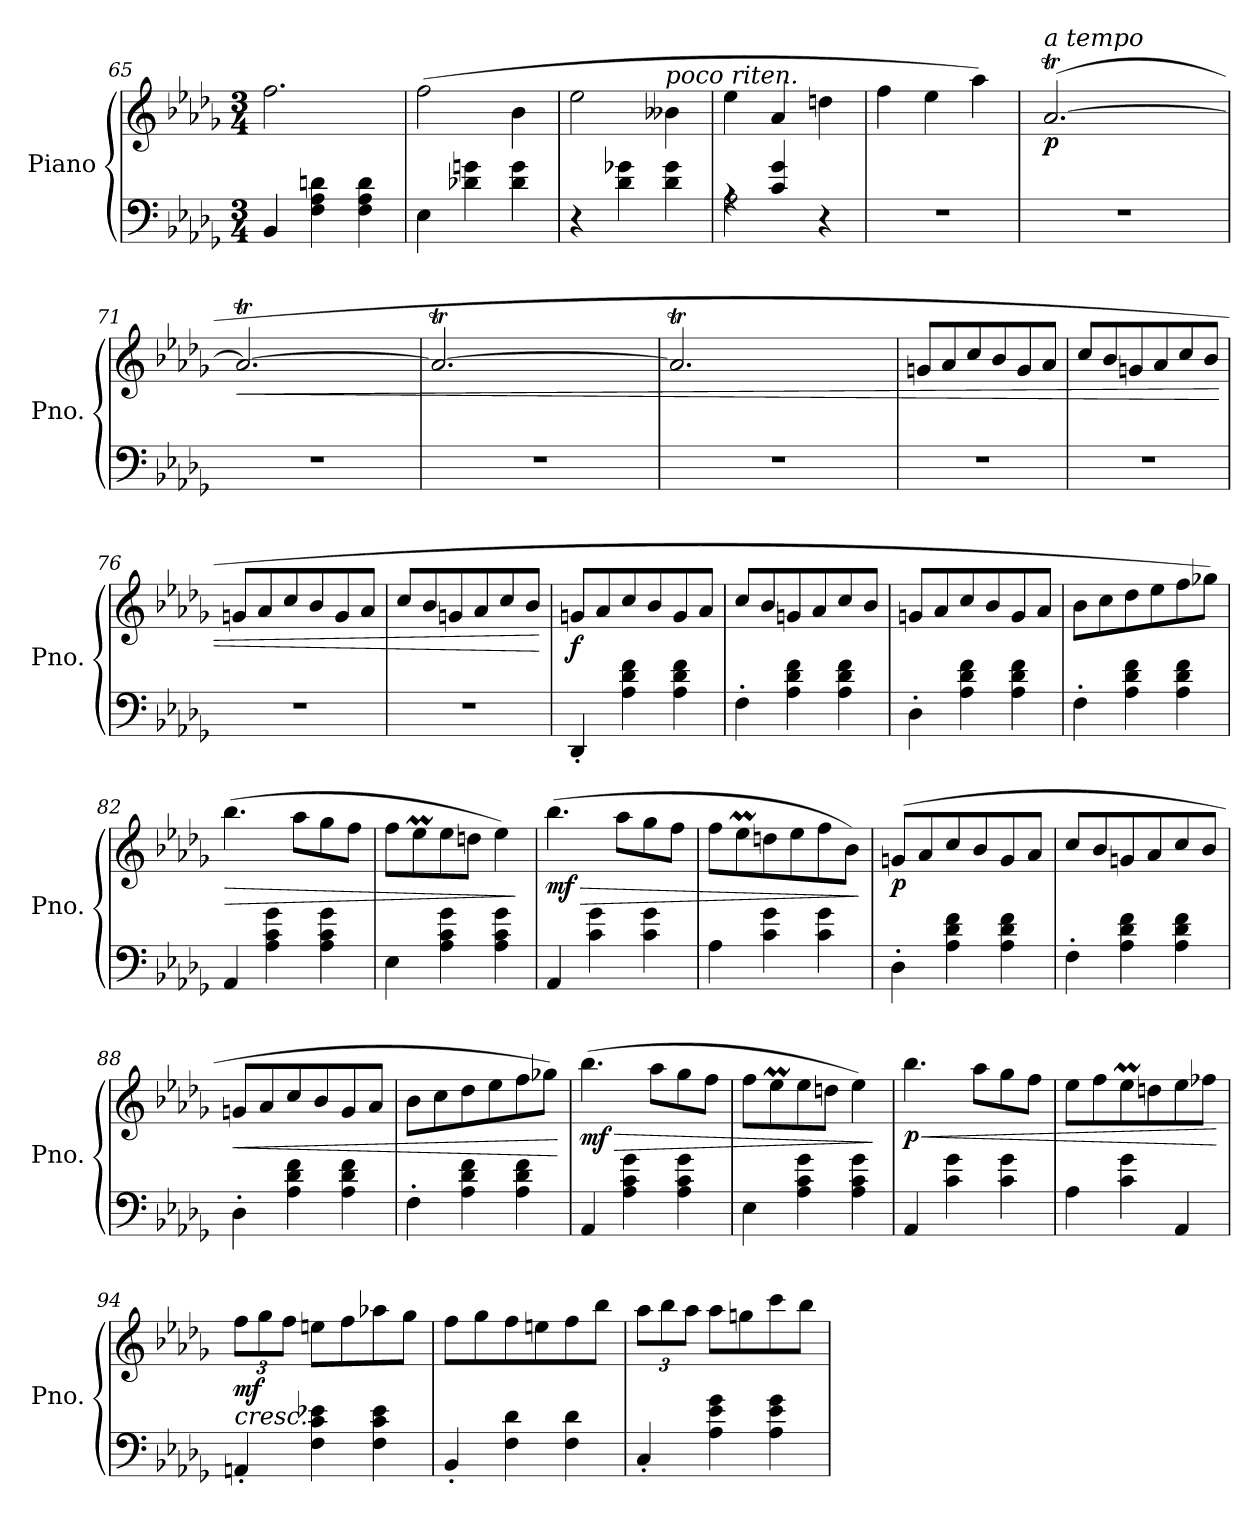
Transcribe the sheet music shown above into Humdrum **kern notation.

**kern	**kern	**dynam
*part1	*part1	*part1
*staff2	*staff1	*staff1/2
*I"Piano	*	*
*I'Pno.	*	*
*clefF4	*clefG2	*
*k[b-e-a-d-g-]	*k[b-e-a-d-g-]	*
*M3/4	*M3/4	*
=65	=65	=65
4BB-/	2.ff\	.
4F\ 4A-\ 4dn\	.	.
4F\ 4A-\ 4d\	.	.
=66	=66	=66
4E-\	(>2ff\	.
4d-X\ 4gn\	.	.
4d-\ 4g\	4b-\	.
=67	=67	=67
4r	2ee-\	.
4d-\ 4g-X\	.	.
*	*MM295	*
!	!LO:TX:a:i:t=poco riten.	!
4d-\ 4g-\	4b--X\	.
=68	=68	=68
*	*MM290	*
*^	*	*
4rA	2A-\	4ee-\	.
*	*	*MM285	*
4c/ 4g-/	.	4a-/	.
*	*	*MM280	*
4r	4ryy	4ddn\	.
*v	*v	*	*
=69	=69	=69
*	*MM275	*
2.r	4ff\	.
*	*MM270	*
.	4ee-\	.
*	*MM260	*
.	4aa-\)	.
!!LO:PB:g=z
=70	=70	=70
*	*MM300	*
*	*^	*
!	!LO:TX:a:i:t=a tempo	!	!
!	!	!	!LO:DY:b
2.r	(>[2.a-T/	8a-/Lyy	p
.	.	8b-!/Jyy	.
.	.	8a-!/Lyy	.
.	.	8b-!/Jyy	.
.	.	8a-!/Lyy	.
.	.	8b-!/Jyy	.
=71	=71	=71	=71
!	!	!	!LO:HP:b
*	*	*Xbrackettup	*
2.r	2.a-T/_	12a-/Lyy	<
.	.	12b-!/yy	.
.	.	12a-!/Jyy	.
.	.	12b-!/Lyy	.
.	.	12a-!/yy	.
.	.	12b-!/Jyy	.
.	.	12a-!/Lyy	.
.	.	12b-!/yy	.
.	.	12a-!/Jyy	.
=72	=72	=72	=72
2.r	2.a-T/_	16b-/LLyy	.
.	.	16a-!/yy	.
.	.	16b-!/yy	.
.	.	16a-!/JJyy	.
.	.	16b-!/LLyy	.
.	.	16a-!/yy	.
.	.	16b-!/yy	.
.	.	16a-!/JJyy	.
.	.	16b-!/LLyy	.
.	.	16a-!/yy	.
.	.	16b-!/yy	.
.	.	16a-!/JJyy	.
=73	=73	=73	=73
2.r	2.a-T/]	16b-/LLyy	.
.	.	16a-!/yy	.
.	.	16b-!/yy	.
.	.	16a-!/JJyy	.
.	.	16b-!/LLyy	.
.	.	16a-!/yy	.
.	.	16b-!/yy	.
.	.	16a-!/JJyy	.
.	.	16b-!/LLyy	.
.	.	16a-!/yy	.
.	.	16b-!/yy	.
.	.	16a-!/JJyy	.
*	*v	*v	*
=74	=74	=74
2.r	8gn/L	.
.	8a-/	.
.	8cc/	.
.	8b-/	.
.	8g/	.
.	8a-/J	.
=75	=75	=75
2.r	8cc/L	.
.	8b-/	.
.	8gn/	.
.	8a-/	.
.	8cc/	.
.	8b-/J	.
=76	=76	=76
2.r	8gn/L	.
.	8a-/	.
.	8cc/	.
.	8b-/	.
.	8g/	.
.	8a-/J	.
=77	=77	=77
2.r	8cc/L	.
.	8b-/	.
.	8gn/	.
.	8a-/	.
.	8cc/	.
.	8b-/J	.
.	.	[
!!LO:LB:g=z
=78	=78	=78
!	!	!LO:DY:b
4DD-'/	8gn/L	f
.	8a-/	.
4A-\ 4d-\ 4f\	8cc/	.
.	8b-/	.
4A-\ 4d-\ 4f\	8g/	.
.	8a-/J	.
=79	=79	=79
4F'\	8cc/L	.
.	8b-/	.
4A-\ 4d-\ 4f\	8gn/	.
.	8a-/	.
4A-\ 4d-\ 4f\	8cc/	.
.	8b-/J	.
=80	=80	=80
4D-'\	8gn/L	.
.	8a-/	.
4A-\ 4d-\ 4f\	8cc/	.
.	8b-/	.
4A-\ 4d-\ 4f\	8g/	.
.	8a-/J	.
=81	=81	=81
4F'\	8b-\L	.
.	8cc\	.
4A-\ 4d-\ 4f\	8dd-\	.
.	8ee-\	.
4A-\ 4d-\ 4f\	8ff\	.
.	8gg-X\J)	.
=82	=82	=82
!	!	!LO:HP:b
4AA-/	(>4.bb-\	>
4A-\ 4c\ 4g-\	.	.
.	8aa-\L	.
4A-\ 4c\ 4g-\	8gg-\	.
.	8ff\J	.
=83	=83	=83
4E-\	8ff\L	.
.	8ee-M\	.
4A-\ 4c\ 4g-\	8ee-\	.
.	8ddn\J	.
4A-\ 4c\ 4g-\	4ee-\)	.
.	.	]
!!LO:LB:g=z
=84	=84	=84
!	!	!LO:HP:b
!	!	!LO:DY:n=1:b
4AA-/	(>4.bb-\	> mf
4c\ 4g-\	.	.
.	8aa-\L	.
4c\ 4g-\	8gg-\	.
.	8ff\J	.
=85	=85	=85
4A-\	8ff\L	.
.	8ee-M\	.
4c\ 4g-\	8ddn\	.
.	8ee-\	.
4c\ 4g-\	8ff\	.
.	8b-\J)	.
.	.	]
=86	=86	=86
!	!	!LO:DY:b
4D-'\	(>8gn/L	p
.	8a-/	.
4A-\ 4d-\ 4f\	8cc/	.
.	8b-/	.
4A-\ 4d-\ 4f\	8g/	.
.	8a-/J	.
=87	=87	=87
4F'\	8cc/L	.
.	8b-/	.
4A-\ 4d-\ 4f\	8gn/	.
.	8a-/	.
4A-\ 4d-\ 4f\	8cc/	.
.	8b-/J	.
=88	=88	=88
!	!	!LO:HP:b
4D-'\	8gn/L	<
.	8a-/	.
4A-\ 4d-\ 4f\	8cc/	.
.	8b-/	.
4A-\ 4d-\ 4f\	8g/	.
.	8a-/J	.
!!LO:LB:g=z
=89	=89	=89
4F'\	8b-\L	.
.	8cc\	.
4A-\ 4d-\ 4f\	8dd-\	.
.	8ee-\	.
4A-\ 4d-\ 4f\	8ff\	.
.	8gg-X\J)	.
.	.	[
=90	=90	=90
!	!	!LO:HP:b
!	!	!LO:DY:n=1:b
4AA-/	(>4.bb-\	> mf
4A-\ 4c\ 4g-\	.	.
.	8aa-\L	.
4A-\ 4c\ 4g-\	8gg-\	.
.	8ff\J	.
=91	=91	=91
4E-\	8ff\L	.
.	8ee-M\	.
4A-\ 4c\ 4g-\	8ee-\	.
.	8ddn\J	.
4A-\ 4c\ 4g-\	4ee-\)	.
.	.	]
=92	=92	=92
!	!	!LO:HP:b
!	!	!LO:DY:n=1:b
4AA-/	4.bb-\	< p
4c\ 4g-\	.	.
.	8aa-\L	.
4c\ 4g-\	8gg-\	.
.	8ff\J	.
=93	=93	=93
4A-\	8ee-\L	.
.	8ff\	.
4c\ 4g-\	8ee-M\	.
.	8ddn\	.
4AA-/	8ee-\	.
.	8ff-X\J	.
.	.	[
!!LO:LB:g=z
=94	=94	=94
!	!LO:TX:b:i:t=cresc.	!
!	!	!LO:DY:b
4AAn'/	12ff\L	mf
.	12gg-\	.
.	12ff\J	.
4F\ 4c\ 4e-X\	8een\L	.
.	8ff\	.
4F\ 4c\ 4e-\	8aa-X\	.
.	8gg-\J	.
=95	=95	=95
4BB-'/	8ff\L	.
.	8gg-\	.
4F\ 4d-\	8ff\	.
.	8een\	.
4F\ 4d-\	8ff\	.
.	8bb-\J	.
=96	=96	=96
4C'/	12aa-\L	.
.	12bb-\	.
.	12aa-\J	.
4A-\ 4e-\ 4g-\	8aa-\L	.
.	8ggn\	.
4A-\ 4e-\ 4g-\	8ccc\	.
.	8bb-\J	.
=	=	=
*-	*-	*-
